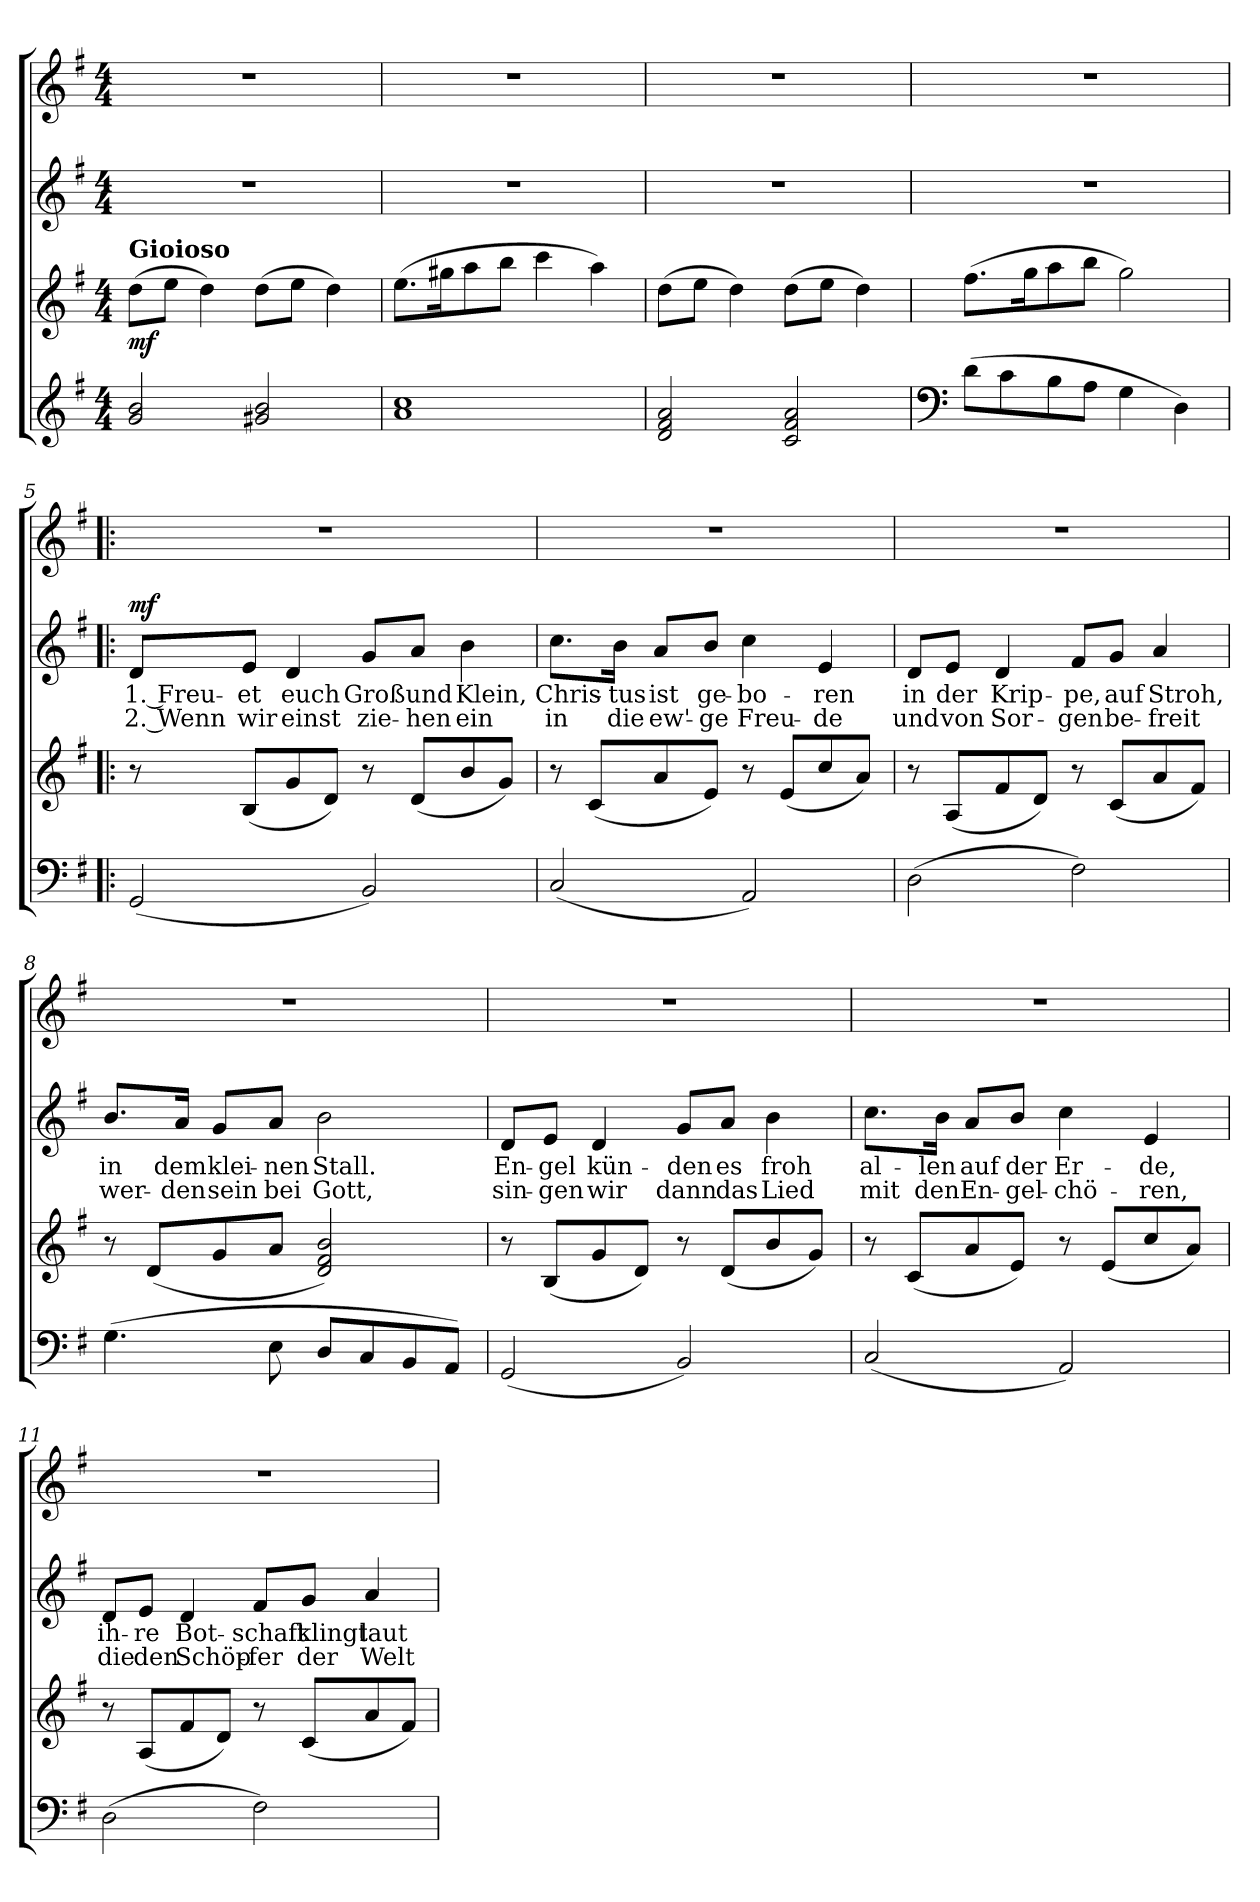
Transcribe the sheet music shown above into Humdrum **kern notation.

**kern	**kern	**dynam	**kern	**text	**text	**dynam	**kern
*part4	*part3	*part3	*part2	*part2	*part2	*part2	*part1
*staff4	*staff3	*staff3	*staff2	*staff2	*staff2	*staff2	*staff1
*clefG2	*clefG2	*	*clefG2	*	*	*	*clefG2
*k[f#]	*k[f#]	*	*k[f#]	*	*	*	*k[f#]
*G:	*G:	*	*G:	*	*	*	*G:
*M4/4	*M4/4	*	*M4/4	*	*	*	*M4/4
=1	=1	=1	=1	=1	=1	=1	=1
!	!LO:TX:a:B:t=Gioioso	!	!	!	!	!	!
!	!	!LO:DY:b	!	!	!	!	!
2g/ 2b/	(>8dd\L	mf	1r	.	.	.	1r
.	8ee\J	.	.	.	.	.	.
.	4dd\)	.	.	.	.	.	.
2g#X/ 2b/	(>8dd\L	.	.	.	.	.	.
.	8ee\J	.	.	.	.	.	.
.	4dd\)	.	.	.	.	.	.
=2	=2	=2	=2	=2	=2	=2	=2
1a 1cc	(>8.ee\L	.	1r	.	.	.	1r
.	16gg#X\k	.	.	.	.	.	.
.	8aa\	.	.	.	.	.	.
.	8bb\J	.	.	.	.	.	.
.	4ccc\	.	.	.	.	.	.
.	4aa\)	.	.	.	.	.	.
=3	=3	=3	=3	=3	=3	=3	=3
2d/ 2f#/ 2a/	(>8dd\L	.	1r	.	.	.	1r
.	8ee\J	.	.	.	.	.	.
.	4dd\)	.	.	.	.	.	.
2c/ 2f#/ 2a/	(>8dd\L	.	.	.	.	.	.
.	8ee\J	.	.	.	.	.	.
.	4dd\)	.	.	.	.	.	.
!!LO:LB:g=z
=4	=4	=4	=4	=4	=4	=4	=4
*clefF4	*	*	*	*	*	*	*
(>8d\L	(>8.ff#\L	.	1r	.	.	.	1r
8c\	.	.	.	.	.	.	.
.	16gg\k	.	.	.	.	.	.
8B\	8aa\	.	.	.	.	.	.
8A\J	8bb\J	.	.	.	.	.	.
4G\	2gg\)	.	.	.	.	.	.
4D\)	.	.	.	.	.	.	.
=5!|:	=5!|:	=5!|:	=5!|:	=5!|:	=5!|:	=5!|:	=5!|:
!	!	!	!	!LO:LY:b	!LO:LY:b	!LO:DY:a	!
(<2GG/	8r	.	8d/L	1. Freu-	2. Wenn	mf	1r
!	!	!	!	!LO:LY:b	!LO:LY:b	!	!
.	(<8B/L	.	8e/J	-et	wir	.	.
!	!	!	!	!LO:LY:b	!LO:LY:b	!	!
.	8g/	.	4d/	euch	einst	.	.
.	8d/J)	.	.	.	.	.	.
!	!	!	!	!LO:LY:b	!LO:LY:b	!	!
2BB/)	8r	.	8g/L	Groß	zie-	.	.
!	!	!	!	!LO:LY:b	!LO:LY:b	!	!
.	(<8d/L	.	8a/J	und	-hen	.	.
!	!	!	!	!LO:LY:b	!LO:LY:b	!	!
.	8b/	.	4b\	Klein,	ein	.	.
.	8g/J)	.	.	.	.	.	.
=6	=6	=6	=6	=6	=6	=6	=6
!	!	!	!	!LO:LY:b	!LO:LY:b	!	!
(<2C/	8r	.	8.cc\L	Chris-	in	.	1r
.	(<8c/L	.	.	.	.	.	.
!	!	!	!	!LO:LY:b	!LO:LY:b	!	!
.	.	.	16b\Jk	-tus	die	.	.
!	!	!	!	!LO:LY:b	!LO:LY:b	!	!
.	8a/	.	8a/L	ist	ew'-	.	.
!	!	!	!	!LO:LY:b	!LO:LY:b	!	!
.	8e/J)	.	8b/J	ge-	-ge	.	.
!	!	!	!	!LO:LY:b	!LO:LY:b	!	!
2AA/)	8r	.	4cc\	-bo-	Freu-	.	.
.	(<8e/L	.	.	.	.	.	.
!	!	!	!	!LO:LY:b	!LO:LY:b	!	!
.	8cc/	.	4e/	-ren	-de	.	.
.	8a/J)	.	.	.	.	.	.
!!LO:LB:g=z
=7	=7	=7	=7	=7	=7	=7	=7
!	!	!	!	!LO:LY:b:rj	!LO:LY:b:rj	!	!
(>2D\	8r	.	8d/L	in	und	.	1r
!	!	!	!	!LO:LY:b	!LO:LY:b	!	!
.	(<8A/L	.	8e/J	der	von	.	.
!	!	!	!	!LO:LY:b	!LO:LY:b	!	!
.	8f#/	.	4d/	Krip-	Sor-	.	.
.	8d/J)	.	.	.	.	.	.
!	!	!	!	!LO:LY:b	!LO:LY:b	!	!
2F#\)	8r	.	8f#/L	-pe,	-gen	.	.
!	!	!	!	!LO:LY:b	!LO:LY:b	!	!
.	(<8c/L	.	8g/J	auf	be-	.	.
!	!	!	!	!LO:LY:b	!LO:LY:b	!	!
.	8a/	.	4a/	Stroh,	-freit	.	.
.	8f#/J)	.	.	.	.	.	.
=8	=8	=8	=8	=8	=8	=8	=8
!	!	!	!	!LO:LY:b	!LO:LY:b	!	!
(>4.G\	8r	.	8.b/L	in	wer-	.	1r
.	(<8d/L	.	.	.	.	.	.
!	!	!	!	!LO:LY:b	!LO:LY:b	!	!
.	.	.	16a/Jk	dem	-den	.	.
!	!	!	!	!LO:LY:b	!LO:LY:b	!	!
.	8g/	.	8g/L	klei-	sein	.	.
!	!	!	!	!LO:LY:b	!LO:LY:b	!	!
8E\	8a/J	.	8a/J	-nen	bei	.	.
!	!	!	!	!LO:LY:b	!LO:LY:b	!	!
8D/L	2d/ 2f#/ 2b/)	.	2b\	Stall.	Gott,	.	.
8C/	.	.	.	.	.	.	.
8BB/	.	.	.	.	.	.	.
8AA/J)	.	.	.	.	.	.	.
=9	=9	=9	=9	=9	=9	=9	=9
!	!	!	!	!LO:LY:b	!LO:LY:b	!	!
(<2GG/	8r	.	8d/L	En-	sin-	.	1r
!	!	!	!	!LO:LY:b	!LO:LY:b	!	!
.	(<8B/L	.	8e/J	-gel	-gen	.	.
!	!	!	!	!LO:LY:b	!LO:LY:b	!	!
.	8g/	.	4d/	kün-	wir	.	.
.	8d/J)	.	.	.	.	.	.
!	!	!	!	!LO:LY:b	!LO:LY:b	!	!
2BB/)	8r	.	8g/L	-den	dann	.	.
!	!	!	!	!LO:LY:b	!LO:LY:b	!	!
.	(<8d/L	.	8a/J	es	das	.	.
!	!	!	!	!LO:LY:b	!LO:LY:b	!	!
.	8b/	.	4b\	froh	Lied	.	.
.	8g/J)	.	.	.	.	.	.
!!LO:LB:g=z
=10	=10	=10	=10	=10	=10	=10	=10
!	!	!	!	!LO:LY:b:rj	!LO:LY:b:rj	!	!
(<2C/	8r	.	8.cc\L	al-	mit	.	1r
.	(<8c/L	.	.	.	.	.	.
!	!	!	!	!LO:LY:b	!LO:LY:b	!	!
.	.	.	16b\Jk	-len	den	.	.
!	!	!	!	!LO:LY:b	!LO:LY:b	!	!
.	8a/	.	8a/L	auf	En-	.	.
!	!	!	!	!LO:LY:b	!LO:LY:b	!	!
.	8e/J)	.	8b/J	der	-gel-	.	.
!	!	!	!	!LO:LY:b	!LO:LY:b	!	!
2AA/)	8r	.	4cc\	Er-	-chö-	.	.
.	(<8e/L	.	.	.	.	.	.
!	!	!	!	!LO:LY:b	!LO:LY:b	!	!
.	8cc/	.	4e/	-de,	-ren,	.	.
.	8a/J)	.	.	.	.	.	.
=11	=11	=11	=11	=11	=11	=11	=11
!	!	!	!	!LO:LY:b	!LO:LY:b	!	!
(>2D\	8r	.	8d/L	ih-	die	.	1r
!	!	!	!	!LO:LY:b	!LO:LY:b	!	!
.	(<8A/L	.	8e/J	-re	den	.	.
!	!	!	!	!LO:LY:b	!LO:LY:b	!	!
.	8f#/	.	4d/	Bot-	Schöp-	.	.
.	8d/J)	.	.	.	.	.	.
!	!	!	!	!LO:LY:b	!LO:LY:b	!	!
2F#\)	8r	.	8f#/L	-schaft	-fer	.	.
!	!	!	!	!LO:LY:b	!LO:LY:b	!	!
.	(<8c/L	.	8g/J	klingt	der	.	.
!	!	!	!	!LO:LY:b	!LO:LY:b	!	!
.	8a/	.	4a/	laut	Welt	.	.
.	8f#/J)	.	.	.	.	.	.
=	=	=	=	=	=	=	=
*-	*-	*-	*-	*-	*-	*-	*-
